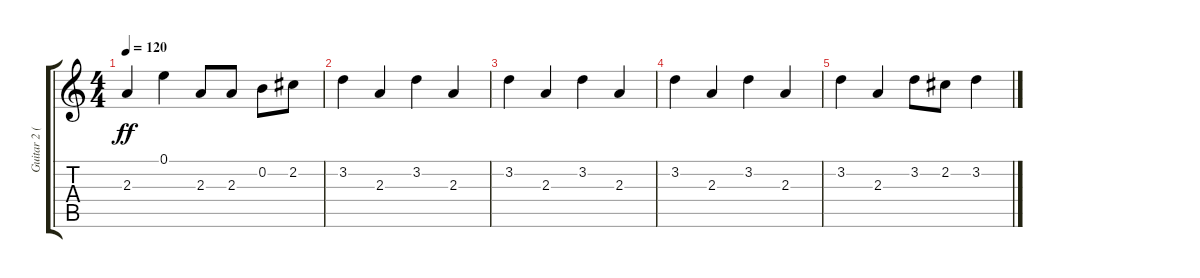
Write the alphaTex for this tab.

\track ("Guitar 2 (rythm)" "Guitar 2 (") {instrument overdrivenguitar}
\staff {score tabs}
\tuning (E4 B3 G3 D3 A2 E2) {hide}
\ts (4 4)
\tempo 120
\clef g2
\ks c
2.3.4{dy ff} 0.1.4 2.3.8 2.3.8 0.2.8 2.2.8 |
3.2.4 2.3.4 3.2.4 2.3.4 |
3.2.4 2.3.4 3.2.4 2.3.4 |
3.2.4 2.3.4 3.2.4 2.3.4 |
3.2.4 2.3.4 3.2.8 2.2.8 3.2.4
